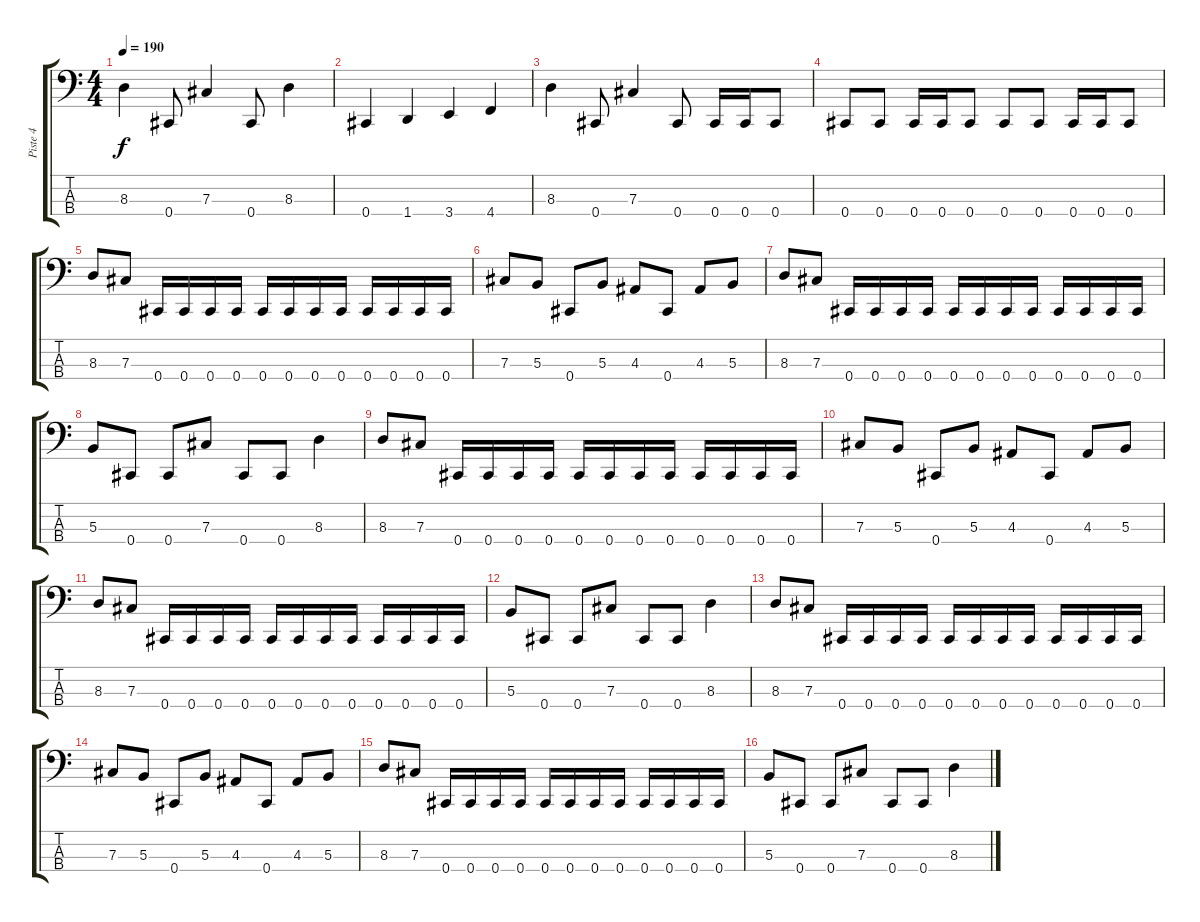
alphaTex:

\track ("Piste 4" "Piste 4") {instrument electricbasspick}
\staff {score tabs}
\tuning (E2 B1 Gb1 Db1) {hide}
\ts (4 4)
\tempo 190
\clef f4
\ks c
8.3.4{dy f} 0.4.8 7.3.4 0.4.8 8.3.4 |
0.4.4 1.4.4 3.4.4 4.4.4 |
8.3.4 0.4.8 7.3.4 0.4.8 0.4.16 0.4.16 0.4.8 |
0.4.8 0.4.8 0.4.16 0.4.16 0.4.8 0.4.8 0.4.8 0.4.16 0.4.16 0.4.8 |
8.3.8 7.3.8 0.4.16 0.4.16 0.4.16 0.4.16 0.4.16 0.4.16 0.4.16 0.4.16 0.4.16 0.4.16 0.4.16 0.4.16 |
7.3.8 5.3.8 0.4.8 5.3.8 4.3.8 0.4.8 4.3.8 5.3.8 |
8.3.8 7.3.8 0.4.16 0.4.16 0.4.16 0.4.16 0.4.16 0.4.16 0.4.16 0.4.16 0.4.16 0.4.16 0.4.16 0.4.16 |
5.3.8 0.4.8 0.4.8 7.3.8 0.4.8 0.4.8 8.3.4 |
8.3.8 7.3.8 0.4.16 0.4.16 0.4.16 0.4.16 0.4.16 0.4.16 0.4.16 0.4.16 0.4.16 0.4.16 0.4.16 0.4.16 |
7.3.8 5.3.8 0.4.8 5.3.8 4.3.8 0.4.8 4.3.8 5.3.8 |
8.3.8 7.3.8 0.4.16 0.4.16 0.4.16 0.4.16 0.4.16 0.4.16 0.4.16 0.4.16 0.4.16 0.4.16 0.4.16 0.4.16 |
5.3.8 0.4.8 0.4.8 7.3.8 0.4.8 0.4.8 8.3.4 |
8.3.8 7.3.8 0.4.16 0.4.16 0.4.16 0.4.16 0.4.16 0.4.16 0.4.16 0.4.16 0.4.16 0.4.16 0.4.16 0.4.16 |
7.3.8 5.3.8 0.4.8 5.3.8 4.3.8 0.4.8 4.3.8 5.3.8 |
8.3.8 7.3.8 0.4.16 0.4.16 0.4.16 0.4.16 0.4.16 0.4.16 0.4.16 0.4.16 0.4.16 0.4.16 0.4.16 0.4.16 |
5.3.8 0.4.8 0.4.8 7.3.8 0.4.8 0.4.8 8.3.4
